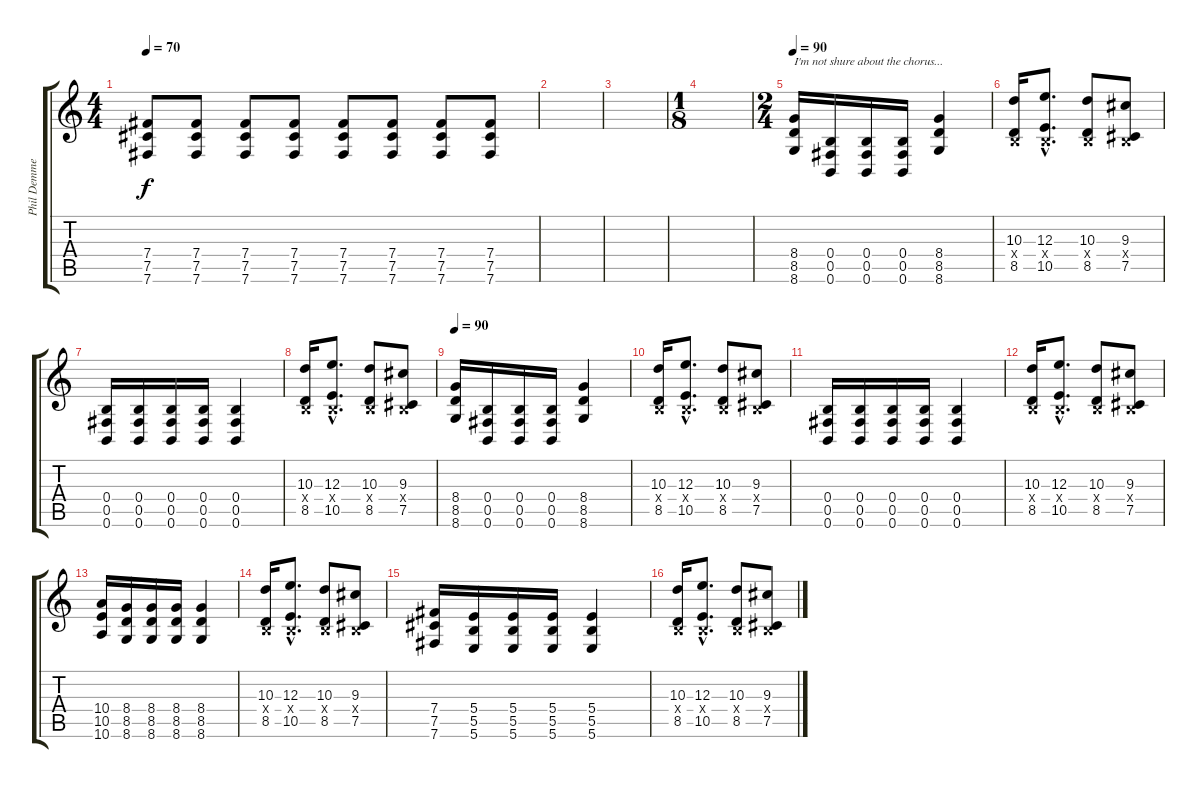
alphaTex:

\track ("Phil Demmel dist" "Phil Demme") {instrument distortionguitar}
\staff {score tabs}
\tuning (Db4 Ab3 E3 B2 Gb2 B1) {hide}
\ts (4 4)
\tempo 70
\clef g2
\ks c
(7.4 7.5 7.6).8{dy f} (7.4 7.5 7.6).8 (7.4 7.5 7.6).8 (7.4 7.5 7.6).8 (7.4 7.5 7.6).8 (7.4 7.5 7.6).8 (7.4 7.5 7.6).8 (7.4 7.5 7.6).8 |
|
|
\ts (1 8)
|
\ts (2 4)
\tempo 90
(8.4 8.5 8.6).16{txt "I'm not shure about the chorus..." volume 16} (0.4 0.5 0.6).16 (0.4 0.5 0.6).16 (0.4 0.5 0.6).16 (8.4 8.5 8.6).4 |
(10.3 0.4{x} 8.5).16 (12.3{hac} 0.4{hac x} 10.5{hac}).8{d} (10.3 0.4{x} 8.5).8 (9.3 0.4{x} 7.5).8 |
(0.4 0.5 0.6).16 (0.4 0.5 0.6).16 (0.4 0.5 0.6).16 (0.4 0.5 0.6).16 (0.4 0.5 0.6).4 |
(10.3 0.4{x} 8.5).16 (12.3{hac} 0.4{hac x} 10.5{hac}).8{d} (10.3 0.4{x} 8.5).8 (9.3 0.4{x} 7.5).8 |
\tempo 90
(8.4 8.5 8.6).16 (0.4 0.5 0.6).16 (0.4 0.5 0.6).16 (0.4 0.5 0.6).16 (8.4 8.5 8.6).4 |
(10.3 0.4{x} 8.5).16 (12.3{hac} 0.4{hac x} 10.5{hac}).8{d} (10.3 0.4{x} 8.5).8 (9.3 0.4{x} 7.5).8 |
(0.4 0.5 0.6).16 (0.4 0.5 0.6).16 (0.4 0.5 0.6).16 (0.4 0.5 0.6).16 (0.4 0.5 0.6).4 |
(10.3 0.4{x} 8.5).16 (12.3{hac} 0.4{hac x} 10.5{hac}).8{d} (10.3 0.4{x} 8.5).8 (9.3 0.4{x} 7.5).8 |
(10.4 10.5 10.6).16 (8.4 8.5 8.6).16 (8.4 8.5 8.6).16 (8.4 8.5 8.6).16 (8.4 8.5 8.6).4 |
(10.3 0.4{x} 8.5).16 (12.3{hac} 0.4{hac x} 10.5{hac}).8{d} (10.3 0.4{x} 8.5).8 (9.3 0.4{x} 7.5).8 |
(7.4 7.5 7.6).16 (5.4 5.5 5.6).16 (5.4 5.5 5.6).16 (5.4 5.5 5.6).16 (5.4 5.5 5.6).4 |
(10.3 0.4{x} 8.5).16 (12.3{hac} 0.4{hac x} 10.5{hac}).8{d} (10.3 0.4{x} 8.5).8 (9.3 0.4{x} 7.5).8
